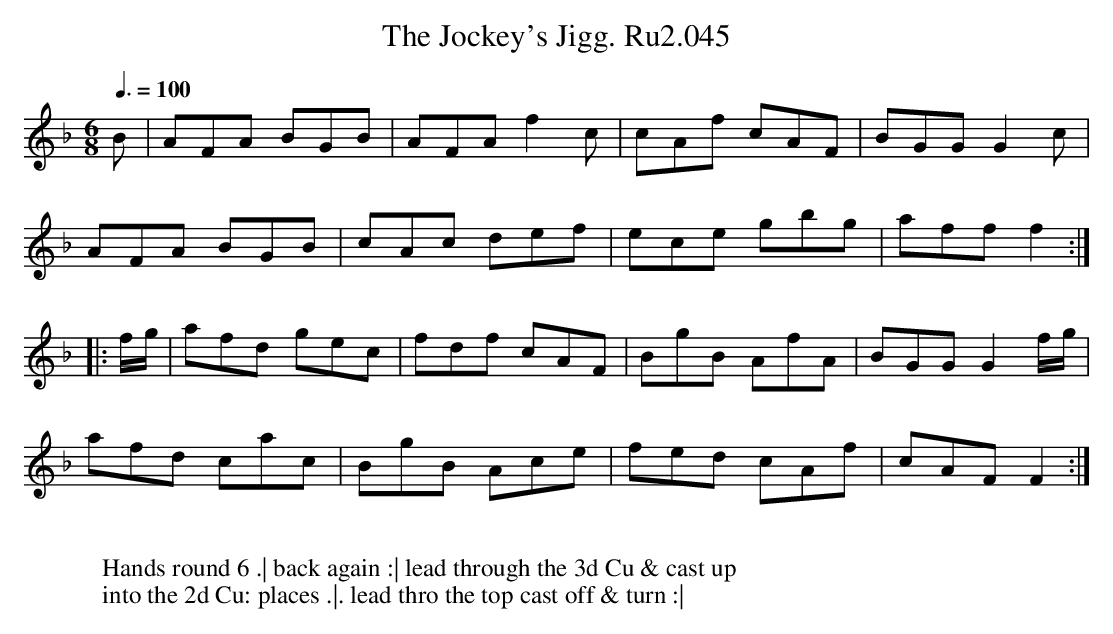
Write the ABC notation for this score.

X:1
T:Jockey's Jigg. Ru2.045, The
M:6/8
L:1/8
Q:3/8=100
K:F
B|AFA BGB|AFA f2c|cAf cAF|BGG G2c|
AFA BGB|cAc def|ece gbg|aff f2:|
|:f/g/|afd gec|fdf cAF|BgB AfA|BGG G2f/g/|
afd cac|BgB Ace|fed cAf|cAF F2:|
W:
W:Hands round 6 .| back again :| lead through the 3d Cu & cast up
W:into the 2d Cu: places .|. lead thro the top cast off & turn :|
